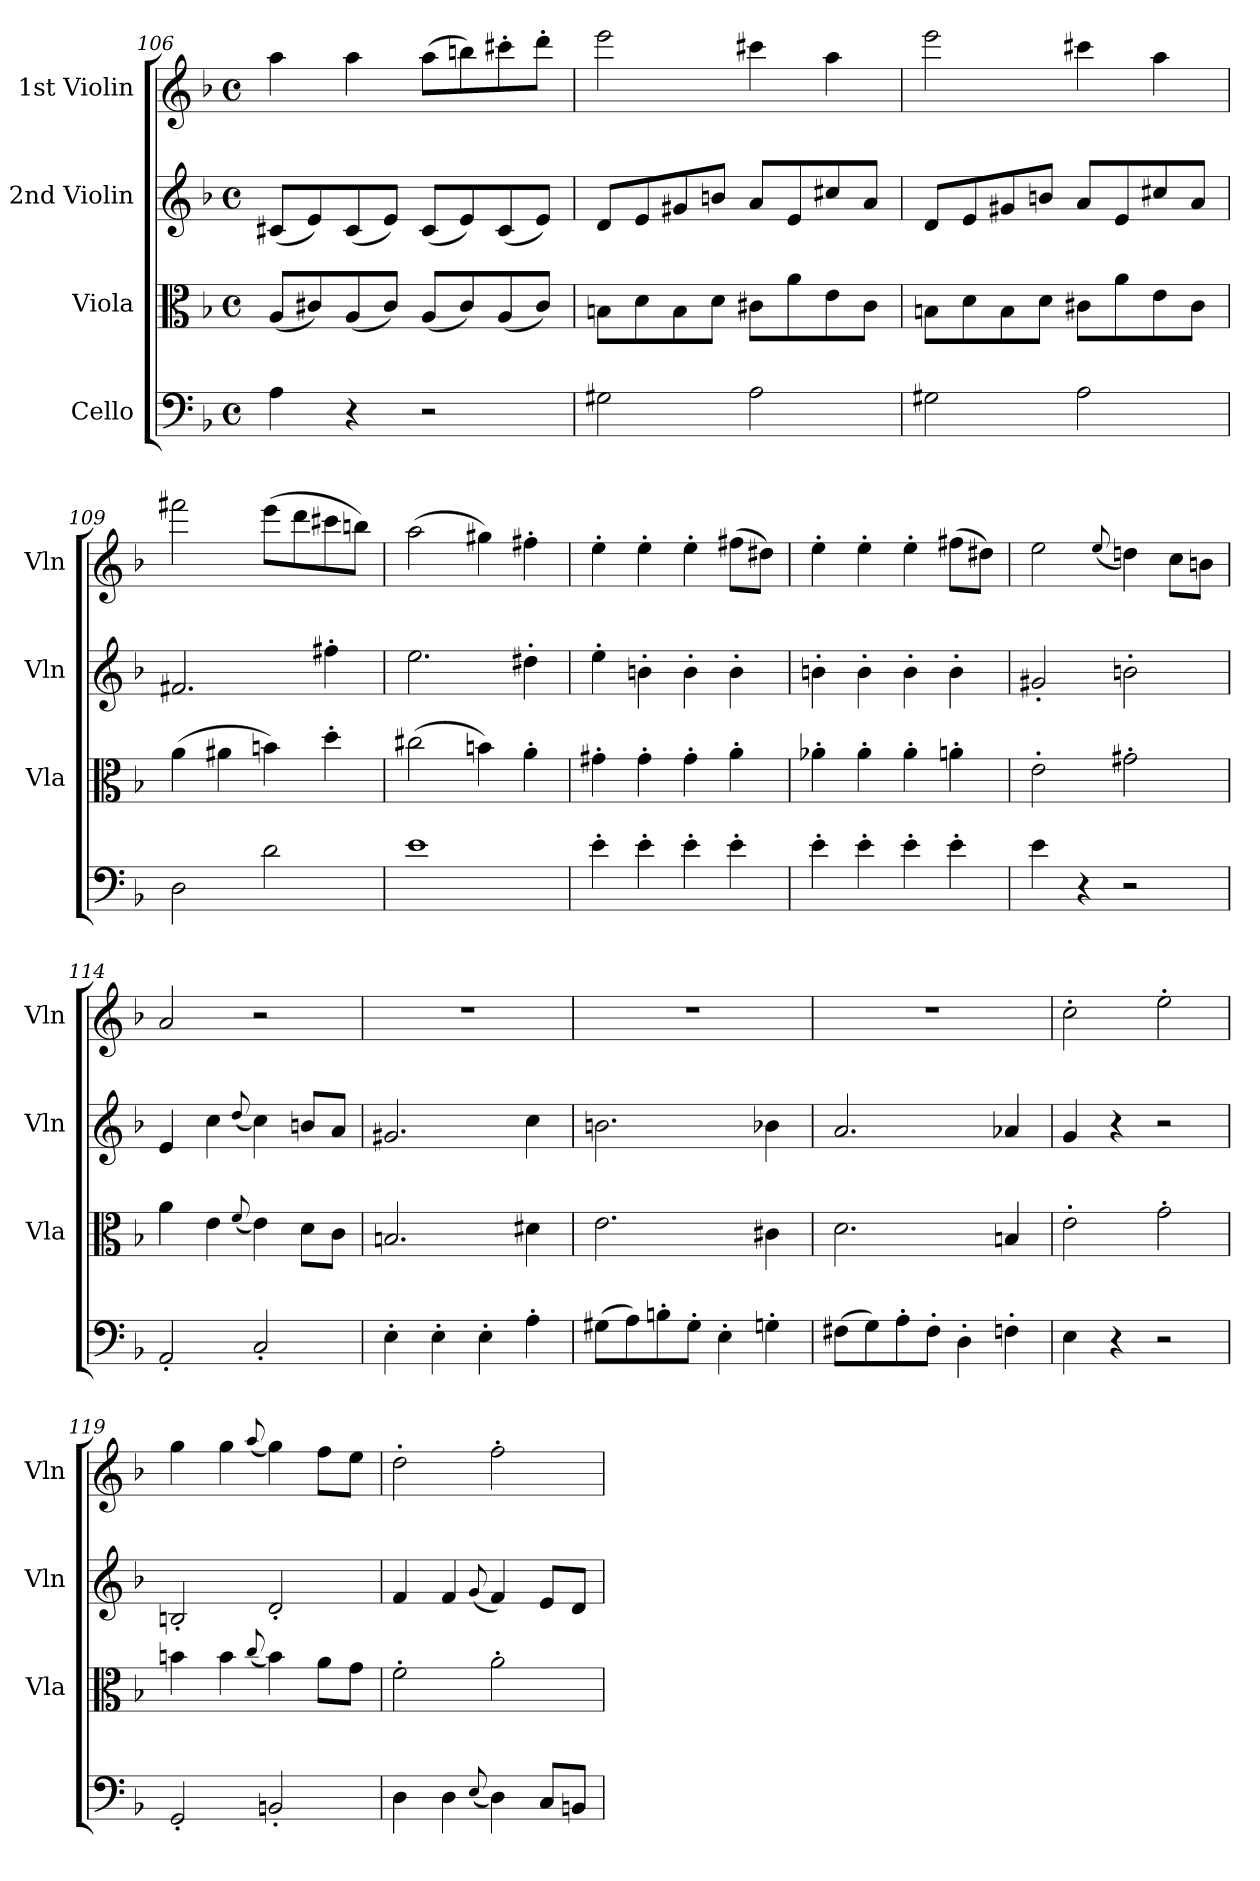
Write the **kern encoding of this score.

**kern	**kern	**kern	**kern
*part4	*part3	*part2	*part1
*staff4	*staff3	*staff2	*staff1
*I"Cello	*I"Viola	*I"2nd Violin	*I"1st Violin
*	*I'Vla	*I'Vln	*I'Vln
*clefF4	*clefC3	*clefG2	*clefG2
*k[b-]	*k[b-]	*k[b-]	*k[b-]
*F:	*F:	*F:	*F:
*M4/4	*M4/4	*M4/4	*M4/4
*met(c)	*met(c)	*met(c)	*met(c)
=106	=106	=106	=106
4A	(8AL	(8c#XL	4aa
.	8c#X)	8e)	.
4r	(8A	(8c#	4aa
.	8c#J)	8eJ)	.
2r	(8AL	(8c#L	(8aaL
.	8c#)	8e)	8bbn)
.	(8A	(8c#	8ccc#X'
.	8c#J)	8eJ)	8ddd'J
=107	=107	=107	=107
2G#X	8BnL	8dL	2eee
.	8d	8e	.
.	8B	8g#X	.
.	8dJ	8bnJ	.
2A	8c#XL	8aL	4ccc#X
.	8a	8e	.
.	8e	8cc#X	4aa
.	8c#J	8aJ	.
=108	=108	=108	=108
2G#X	8BnL	8dL	2eee
.	8d	8e	.
.	8B	8g#X	.
.	8dJ	8bnJ	.
2A	8c#XL	8aL	4ccc#X
.	8a	8e	.
.	8e	8cc#X	4aa
.	8c#J	8aJ	.
=109	=109	=109	=109
2D	(4a	2.f#X	2fff#X
.	4a#X	.	.
2d	4bn)	.	(8eeeL
.	.	.	8ddd
.	4dd'	4ff#X'	8ccc#X
.	.	.	8bbnJ)
=110	=110	=110	=110
1e	(2cc#X	2.ee	(2aa
.	4bn)	.	4gg#X)
.	4a'	4dd#X'	4ff#X'
=111	=111	=111	=111
4e'	4g#X'	4ee'	4ee'
4e'	4g#'	4bn'	4ee'
4e'	4g#'	4b'	4ee'
4e'	4a'	4b'	(8ff#XL
.	.	.	8dd#XJ)
=112	=112	=112	=112
4e'	4a-X'	4bn'	4ee'
4e'	4a-'	4b'	4ee'
4e'	4a-'	4b'	4ee'
4e'	4an'	4b'	(8ff#XL
.	.	.	8dd#XJ)
=113	=113	=113	=113
4e	2e'	2g#X'	2ee
4r	.	.	.
.	.	.	(8qqee/
2r	2g#X'	2bn'	4ddn)
.	.	.	8ccL
.	.	.	8bnJ
=114	=114	=114	=114
2AA'	4a	4e	2a
.	4e	4cc	.
.	(8qqf/	(8qqdd/	.
2C'	4e)	4cc)	2r
.	8dL	8bnL	.
.	8cJ	8aJ	.
=115	=115	=115	=115
4E'	2.Bn	2.g#X	1r
4E'	.	.	.
4E'	.	.	.
4A'	4d#X	4cc	.
=116	=116	=116	=116
(8G#XL	2.e	2.bn	1r
8A)	.	.	.
8Bn'	.	.	.
8G#'J	.	.	.
4E'	.	.	.
4Gn'	4c#X	4b-X	.
=117	=117	=117	=117
(8F#XL	2.d	2.a	1r
8G)	.	.	.
8A'	.	.	.
8F#'J	.	.	.
4D'	.	.	.
4Fn'	4Bn	4a-X	.
=118	=118	=118	=118
4E	2e'	4g	2cc'
4r	.	4r	.
2r	2g'	2r	2ee'
=119	=119	=119	=119
2GG'	4bn	2Bn'	4gg
.	4b	.	4gg
.	(8qqcc/	.	(8qqaa/
2BBn'	4b)	2d'	4gg)
.	8aL	.	8ffL
.	8gJ	.	8eeJ
=120	=120	=120	=120
4D	2f'	4f	2dd'
4D	.	4f	.
(8qqE/	.	(8qqg/	.
4D)	2a'	4f)	2ff'
8CL	.	8eL	.
8BBnJ	.	8dJ	.
=	=	=	=
*-	*-	*-	*-
